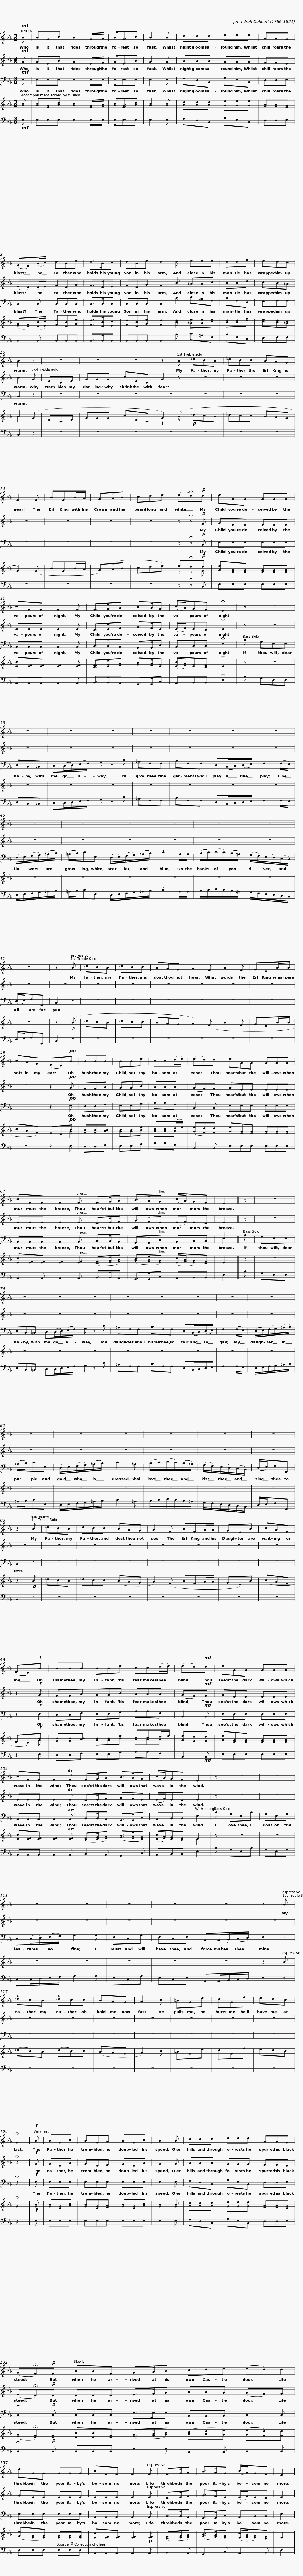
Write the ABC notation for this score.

X:1
%%score [ 1 2 ( 3 4 ) ] { ( 5 7 ) | 6 }
L:1/8
M:3/8
I:linebreak $
K:Eb
V:1 treble
V:2 treble
V:3 bass
V:4 bass
V:5 treble
V:7 treble
V:6 bass
V:1
!mf! B | BGc | B2 G/A/ | B<Gc | B2 B | %5
 ddd | eee |$ AAG | (GF)(B/c/) | dBe | %10
 d>Bc | dBe | d2 d | eee | ddf |$ %15
 edc | B2 z | z3 | z3 | z3 | %20
 z2 B | _dcB | _dcc |$ BAG | F2 F | %25
 BFB/A/ | G>AB | cde | (e!fermata!d)!p!d | eGG | %30
 GGG |$ cFF | F2 F | F>GA | B>AG | %35
 (c/A/)GF | !fermata!E2 || z | z3 | z3 |$ %40
 z3 | z3 | z3 | z3 | z3 | %45
 z3 | z3 |$ z3 | z3 | z3 | %50
 z3 | z3 | z3 |$ z2 B | _dcB | %55
 _dcc | BAG | A2 F | B2 F | GEB/B/ | %60
 cAF |$ (ED)!pp!B | BBB | BBe | cc(d/e/) | %65
 (ed)d | eGG | GGG | cFF |$ F2 F | %70
 F>GA | B>AG | (c/A/)GF | E2 || z | %75
 z3 | z3 | z3 |$ z3 | z3 | %80
 z3 | z3 | z3 | z3 |$ z3 | %85
 z3 | z3 | z3 | z3 | z3 |$ %90
 z2 B | _dcB | _dcc | BAG | A2 F | %95
 BFA/A/ | GEB | cAF |$ (ED)!f!B | BBB | %100
 BBe | cc(d/e/) | (ed)!mf!d | eGG | GGG |$ %105
 cFF | F2 F | F>GA | B>AG | (c/A/)GF | %110
 E2 || z | z3 | z3 |$ z3 | %115
 z3 | z3 | z3 | z3 | z2 B | %120
 !>!_dcB |$ !>!_dcc | BAG | A2 c | =BGe | %125
 dGf | edc | !fermata!G2 ||$!f! B | BGc | %130
 BGA | BGc | B2 B | ddd | eee |$ %135
 AAG | (G!fermata!F)!p!F | BBF | G>AB | cde | %140
 (ed)d | eGG |$ GGG | cFF | F2 F | %145
 F>GA | B>AG | (c/A/)GF | E2 |] %149
V:2
!mf! G | GEA | G2 E/F/ | G<EA | G2 G | %5
 AAA | GGG |$ FFE | (ED)(D/E/) | FDG | %10
 F>DE | FDG | F2 B | =AAc | BBd |$ %15
 cB=A | B2 G | ECE | GGG | cEC | %20
 G2 z | z3 | z3 |$ z3 | z3 | %25
 z3 | z3 | z3 | z !fermata!z!p! F | GEE | %30
 EEE |$ EEE | E2 E | D>EF | G>FE | %35
 (E/F/)ED | !fermata!E2 || z | z3 | z3 |$ %40
 z3 | z3 | z3 | z3 | z3 | %45
 z3 | z3 |$ z3 | z3 | z3 | %50
 z3 | z3 | z3 |$ z3 | z3 | %55
 z3 | z3 | z3 | z3 | z3 | %60
 z3 |$ z2!pp! G | FFA | GGB | AAA | %65
 (GF)F | GEE | EEE | EEE |$ E2 E | %70
 D>EF | G>FE | (E/F/)ED | E2 || z | %75
 z3 | z3 | z3 |$ z3 | z3 | %80
 z3 | z3 | z3 | z3 |$ z3 | %85
 z3 | z3 | z3 | z3 | z3 |$ %90
 z3 | z3 | z3 | z3 | z3 | %95
 z3 | z3 | z3 |$ z2!f! G | FFA | %100
 GGB | AAA | (GF)!mf!F | GEE | EEE |$ %105
 EEE | E2 E | D>EF | G>FE | (E/F/)ED | %110
 E2 || z | z3 | z3 |$ z3 | %115
 z3 | z3 | z3 | z3 | z3 | %120
 z3 |$ z3 | z3 | z3 | z3 | %125
 z3 | z3 | !fermata!z2 ||$!f! G | GEA | %130
 GEF | GEA | G2 G | AAA | GGG |$ %135
 FFE | (E!fermata!D)!p!D | DDD | E>FG | AAG | %140
 (GF)F | GEE |$ EEE | EEE | E2 E | %145
 D>EF | G>FE | (E/F/)ED | E2 |] %149
V:3
!mf! E, | E,E,E, | E,2 E,/E,/ | E,<E,E, | E,2 E, | %5
 F,D,B,, | G,E,B,, |$ D,D,E, | B,,2 B,, | B,,B,,B,, | %10
 B,,>B,,B,, | B,,B,,B,, | B,,2 B, | C=A,F, | B,F,D, |$ %15
 E,F,F, | B,,2 z | z3 | z3 | z3 | %20
 z3 | z3 | z3 |$ z3 | z3 | %25
 z3 | z3 | z3 | z !fermata!z!p! B,, | E,E,E, | %30
 E,E,E, |$ A,,A,,A,, | A,,2 A,, | B,,>B,,A,, | G,,>G,,C, | %35
 A,,B,,B,, | !fermata!E,2 || B, | G,E,E, | D,B,,=B,, |$ %40
 C,(C,/D,/)(E,/F,/) | G, z C | =A,F,F, | B,F,F, | D,(B,,/C,/)(D,/E,/) | %45
 F,2 (F,/E,/) | (D,/E,/)(F,/G,/)(=A,/B,/) |$ (=A,/B,/)CE, | (D,/E,/)(F,/G,/)(=A,/B,/) | .C2 A,/A,/ | %50
 (B,/C/)(D/C/)(B,/=A,/) | (G,/F,/)(E,/D,/)(C,/B,,/) | (D,/E,/)F,F,, |$ B,,2 z | z3 | %55
 z3 | z3 | z3 | z3 | z3 | %60
 z3 |$ z2!pp! E, | D,D,F, | E,E,G, | A,A,F, | %65
 B,,2 B,, | E,E,E, | E,E,E, | A,,A,,A,, |$ A,,2 A,, | %70
 B,,>B,,A,, | G,,>G,,C, | A,,B,,B,, | E,2 || B, | %75
 G,E,E, | D,B,,=B,, | C,(C,/D,/)(E,/F,/) |$ G, z C | =A,F,F, | %80
 B,F,F, | D,(B,,/C,/)(D,/E,/) | F,2 (F,/E,/) | (D,/E,/)(F,/G,/)(=A,/B,/) |$ (=A,/B,/)CE, | %85
 (D,/E,/)(F,/G,/)(=A,/B,/) | C2 =A, | (B,/C/)(D/C/)(B,/=A,/) | (G,/F,/)(E,/D,/)(C,/B,,/) | (D,/E,/)F,F,, |$ %90
 B,,2 z | z3 | z3 | z3 | z3 | %95
 z3 | z3 | z3 |$ z2!f! E, | D,D,F, | %100
 E,E,G, | A,A,F, | B,,2!mf! B,, | E,E,E, | E,E,E, |$ %105
 A,,A,,A,, | A,,2 A,, | B,,>B,,A,, | G,,>G,,C, | A,,B,,B,, | %110
 E,2 || B, | G,E,B, | G,E,G, |$ C,(C,/D,/)(E,/F,/) | %115
 G,2 G, | E,C,G, | E,C,E, | A,,(A,,/B,,/)(C,/D,/) | E,2 z | %120
 z3 |$ z3 | z3 | z3 | z3 | %125
 z3 | z3 | !fermata!z2 ||$!f! E, | E,E,E, | %130
 E,E,E, | E,E,E, | E,2 E, | F,D,B,, | G,E,B,, |$ %135
 D,D,E, | !fermata!B,,2!p! B,, | B,,B,,B,, | E,>E,E, | A,,A,,A,, | %140
 B,,2 B,, | E,E,E, |$ E,E,E, | A,,A,,A,, | A,,2 A,, | %145
 B,,>B,,A,, | G,,>G,,C, | A,,B,,B,, | E,2 |] %149
V:4
 x | x3 | x3 | x3 | x3 | %5
 x3 | x3 |$ x3 | x3 | x3 | %10
 x3 | x3 | x3 | x3 | x3 |$ %15
 x3 | x3 | x3 | x3 | x3 | %20
 x3 | x3 | x3 |$ x3 | x3 | %25
 x3 | x3 | x3 | x3 | x3 | %30
 x3 |$ x3 | x3 | x3 | x3 | %35
 x3 | x2 || x | x3 | x3 |$ %40
 x3 | x3 | x3 | x3 | x3 | %45
 x3 | x3 |$ x3 | x3 | x3 | %50
 x3 | x3 | x3 |$ x3 | x3 | %55
 x3 | x3 | x3 | x3 | x3 | %60
 x3 |$ x3 | x3 | x3 | x3 | %65
 x3 | x3 | x3 | x3 |$ x3 | %70
 x3 | x3 | x3 | E,2 || x | %75
 x3 | x3 | x3 |$ x3 | x3 | %80
 x3 | x3 | x3 | x3 |$ x3 | %85
 x3 | x3 | x3 | x3 | x3 |$ %90
 x3 | x3 | x3 | x3 | x3 | %95
 x3 | x3 | x3 |$ x3 | x3 | %100
 x3 | x3 | x3 | x3 | x3 |$ %105
 x3 | x3 | x3 | x3 | x3 | %110
 x2 || x | x3 | x3 |$ x3 | %115
 x3 | x3 | x3 | x3 | x3 | %120
 x3 |$ x3 | x3 | x3 | x3 | %125
 x3 | x3 | x2 ||$ x | x3 | %130
 x3 | x3 | x3 | x3 | x3 |$ %135
 x3 | x3 | x3 | x3 | x3 | %140
 x3 | x3 |$ x3 | x3 | x3 | %145
 x3 | x3 | x3 | x2 |] %149
V:5
 [GB] | [GB][EG][Ac] | [GB]2 [EG]/[FA]/ | [GB]<[EG][Ac] | [GB]2 [GB] | %5
 [Ad][Ad][Ad] | [Ge][Ge][Ge] |$ [FA][FA][EG] | ([EG][DF])([DB]/[Ec]/) | [Fd][DB][Ge] | %10
 [Fd]>[DB][Ec] | [Fd][DB][Ge] | [Fd]2 [Bd] | [=Ae][Ae][ce] | [Bd][Bd][df] |$ %15
 [ce][Bd][=Ac] | B2 (G | ECE | GGG | cEC | %20
 G2) (B |!p! _dcB | _dcc |$ BAG | F2) (F | %25
 BFB/A/ | G>)(AB | cde) | e!fermata!d!p!d | [Ge][EG][EG] | %30
 [EG][EG][EG] |$ [Ec][EF][EF] | [EF]2 [EF] | [DF]>[EG][FA] | [GB]>[FA][EG] | %35
 ([Ec]/[FA]/)[EG][DF] | !fermata!E2 || z | z3 | z3 |$ %40
 z3 | z3 | z3 | z3 | z3 | %45
 z3 | z3 |$ z3 | z3 | z3 | %50
 z3 | z3 | z3 |$ z2!p! (B | _dcB | %55
 _dcc | BAG | A2) (F | B2 F | GEB/B/ | %60
 cAF) |$ ED!pp!B | [FB][FB][AB] | [GB][GB][Be] | cc(d/e/) | %65
 ([Ge][Fd])[Fd] | [Ge][EG][EG] | [EG][EG][EG] | [Ec][EF][EF] |$ [EF]2 [EF] | %70
 ([DF]>[EG][FA]) | ([GB]>[FA][EG]) | ([Ec]/[FA]/[EG])[DF] | E2 || z | %75
 z3 | z3 | z3 |$ z3 | z3 | %80
 z3 | z3 | z3 | z3 |$ z3 | %85
 z3 | z3 | z3 | z3 | z3 |$ %90
 z2!p! B | _dcB | _dcc | (BAG | A2) (F | %95
 BFA/A/ | GE)B | (cAF |$ ED)!f!B | [FB][FB][AB] | %100
 [GB][GB][Be] | ccd/e/ | [Ge][Fd][Fd] | [Ge][EG][EG] | [EG][EG][EG] |$ %105
 [Ec][EF][EF] | [EF]2 [EF] | ([DF]>[EG][FA]) | ([GB]>[FA][EG]) | ([Ec]/[FA]/)[EG][DF] | %110
 E2 || z | z3 | z3 |$ z3 | %115
 z3 | z3 | z3 | z3 | z2 B | %120
 (_dc)B |$ (_dc)c | (BAG | A2) c | =BGe | %125
 dGf | edc | !fermata!G2 ||$!f! [GB] | [GB][EG][Ac] | %130
 [GB][EG][FA] | [GB][EG][Ac] | [GB]2 [GB] | [Ad][Ad][Ad] | [Ge][Ge][Ge] |$ %135
 [FA][FA][EG] | ([EG]!fermata![DF])!p![DF] | [DB][DB][DF] | ([EG]>[FA][GB]) | ([Ac][Ad][Ge]) | %140
 ([Ge][Fd])[Fd] | ([Ge][EG][EG]) |$ [EG][EG][EG] | [Ec][EF][EF] | [EF]2!p! [EF] | %145
 ([DF]>[EG][FA]) | ([GB]>[FA][EG]) | ([Ec]/[FA]/[EG])[DF] | E2 |] %149
V:6
!mf! E, | E,E,E, | E,2 E,/E,/ | E,<E,E, | E,2 E, | %5
 F,D,B,, | G,E,B,, |$ D,D,E, | B,,2 B,, | B,,B,,B,, | %10
 B,,>B,,B,, | B,,B,,B,, | B,,2 B, | C=A,F, | B,F,D, |$ %15
 E,F,F, | B,,2 z | z3 | z3 | z3 | %20
 z3 | z3 | z3 |$ z3 | z3 | %25
 z3 | z3 | z3 | z !fermata!z B,, | E,E,E, | %30
 E,E,E, |$ A,,A,,A,, | A,,2 A,, | B,,>B,,A,, | G,,>G,,C, | %35
 A,,B,,B,, | !fermata!E,2 || B, | G,E,E, | D,B,,=B,, |$ %40
 C,C,/D,/E,/F,/ | G, z C | =A,F,F, | B,F,F, | D,B,,/C,/D,/E,/ | %45
 F,2 F,/E,/ | D,/E,/F,/G,/=A,/B,/ |$ =A,/B,/CE, | D,/E,/F,/G,/=A,/B,/ | .C2 A,/A,/ | %50
 B,/C/D/C/B,/=A,/ | G,/F,/E,/D,/C,/B,,/ | D,/E,/F,F,, |$ B,,2 z | z3 | %55
 z3 | z3 | z3 | z3 | z3 | %60
 z3 |$ z2 E, | D,D,F, | E,E,G, | A,A,F, | %65
 B,,2 B,, | E,E,E, | E,E,E, | A,,2 A,, |$ A,,2 A,, | %70
 B,,>B,,A,, | G,,>G,,C, | A,,B,,B,, | E,2 || B, | %75
 G,E,E, | D,B,,=B,, | C,C,/D,/E,/F,/ |$ G, z C | =A,F,F, | %80
 B,F,F, | D,B,,/C,/D,/E,/ | F,2 F,/E,/ | D,/E,/F,/G,/=A,/B,/ |$ =A,/B,/CE, | %85
 D,/E,/F,/G,/=A,/B,/ | C2 =A, | B,/C/D/C/B,/=A,/ | G,/F,/E,/D,/C,/B,,/ | D,/E,/F,F,, |$ %90
 B,,2 z | z3 | z3 | z3 | z3 | %95
 z3 | z3 | z3 |$ z2 E, | D,D,F, | %100
 E,E,G, | A,A,F, | B,,2!mf! B,, | E,E,E, | E,E,E, |$ %105
 A,,A,,A,, | A,,2 A,, | B,,2 A,, | G,,2 C, | A,,B,,B,, | %110
 E,2 || B, | G,E,B, | G,E,G, |$ C,C,/D,/E,/F,/ | %115
 G,2 G, | E,C,G, | E,C,E, | A,,A,,/B,,/C,/D,/ | E,2 z | %120
 z3 |$ z3 | z3 | z3 | z3 | %125
 z3 | z3 | z2 ||$ E, | E,E,E, | %130
 E,E,E, | E,E,E, | E,2 E, | F,D,B,, | G,E,B,, |$ %135
 D,D,E, | !fermata!B,,2 B,, | B,,B,,B,, | E,2 E, | A,,2 A,, | %140
 B,,2 B,, | E,E,E, |$ E,E,E, | A,,A,,A,, | A,,2 A,, | %145
 B,,2 A,, | G,,2 C, | A,,2 B,, | E,2 |] %149
V:7
 x | x3 | x3 | x3 | x3 | %5
 x3 | x3 |$ x3 | x3 | x3 | %10
 x3 | x3 | x3 | x3 | x3 |$ %15
 x3 | B2 x | x3 | x3 | x3 | %20
 z2 z | x3 | x3 |$ x3 | x3 | %25
 x3 | x3 | x3 | z z F | x3 | %30
 x3 |$ x3 | x3 | x3 | x3 | %35
 x3 | E2 || x | x3 | x3 |$ %40
 x3 | x3 | x3 | x3 | x3 | %45
 x3 | x3 |$ x3 | x3 | x3 | %50
 x3 | x3 | x3 |$ x3 | x3 | %55
 x3 | x3 | x3 | x3 | x3 | %60
 x3 |$ x2 G | x3 | x3 | AAA | %65
 x3 | x3 | x3 | x3 |$ x3 | %70
 x3 | x3 | x3 | x2 || x | %75
 x3 | x3 | x3 |$ x3 | x3 | %80
 x3 | x3 | x3 | x3 |$ x3 | %85
 x3 | x3 | x3 | x3 | x3 |$ %90
 x3 | x3 | x3 | x3 | x3 | %95
 x3 | x3 | x3 |$ x2 G | x3 | %100
 x3 | AAA | x3 | x3 | x3 |$ %105
 x3 | x3 | x3 | x3 | x3 | %110
 E2 || x | x3 | x3 |$ x3 | %115
 x3 | x3 | x3 | x3 | x3 | %120
 x3 |$ x3 | x3 | x3 | x3 | %125
 x3 | x3 | x2 ||$ x | x3 | %130
 x3 | x3 | x3 | x3 | x3 |$ %135
 x3 | x3 | x3 | x3 | x3 | %140
 x3 | x3 |$ x3 | x3 | x3 | %145
 x3 | x3 | x3 | x2 |] %149
